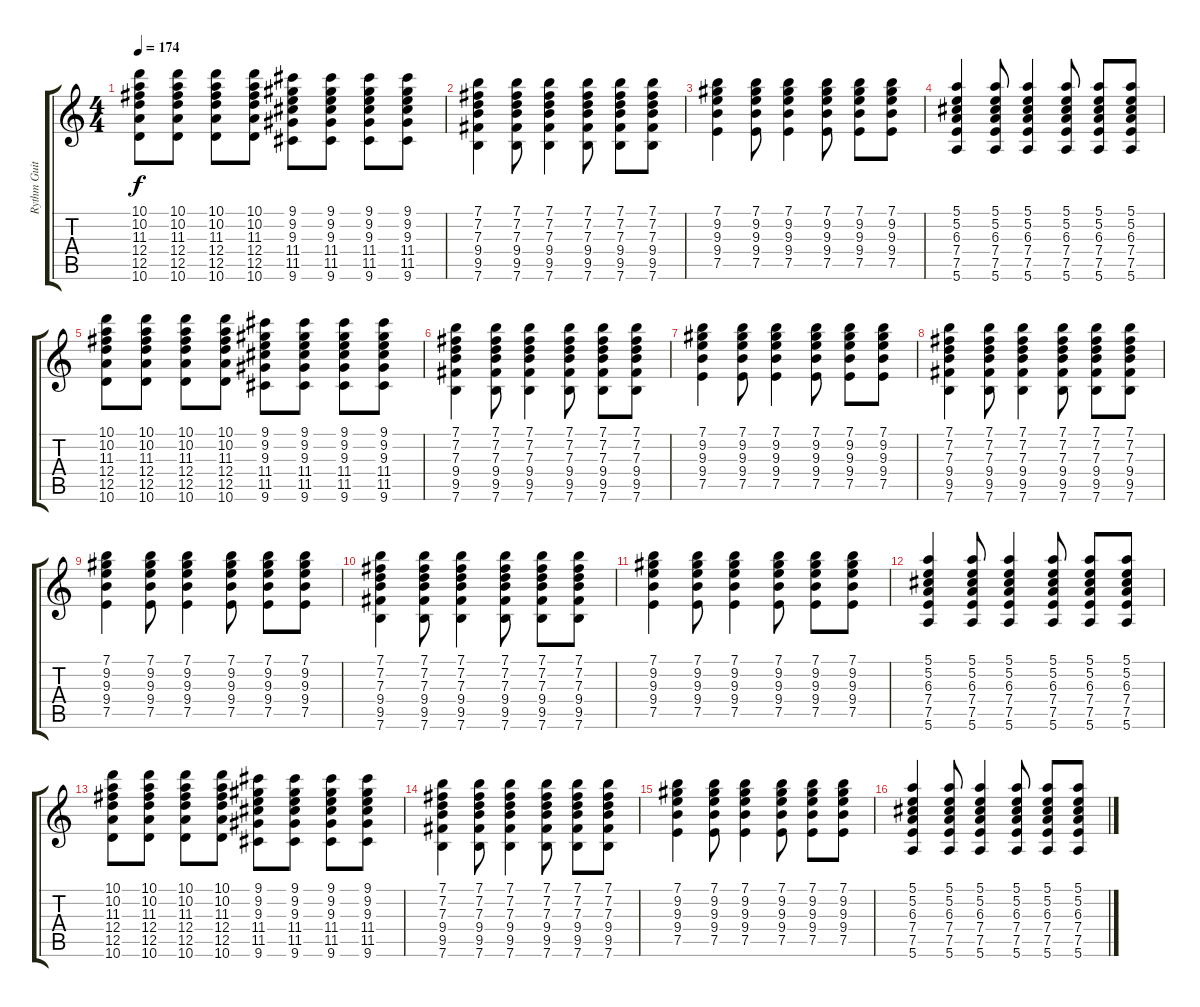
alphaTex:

\track ("Rythm Guitar" "Rythm Guit") {instrument acousticguitarnylon}
\staff {score tabs}
\tuning (E4 B3 G3 D3 A2 E2) {hide}
\ts (4 4)
\tempo 174
\clef g2
\ks c
(10.1 10.2 11.3 12.4 12.5 10.6).8{dy f} (10.1 10.2 11.3 12.4 12.5 10.6).8 (10.1 10.2 11.3 12.4 12.5 10.6).8 (10.1 10.2 11.3 12.4 12.5 10.6).8 (9.1 9.2 9.3 11.4 11.5 9.6).8 (9.1 9.2 9.3 11.4 11.5 9.6).8 (9.1 9.2 9.3 11.4 11.5 9.6).8 (9.1 9.2 9.3 11.4 11.5 9.6).8 |
(7.1 7.2 7.3 9.4 9.5 7.6).4 (7.1 7.2 7.3 9.4 9.5 7.6).8 (7.1 7.2 7.3 9.4 9.5 7.6).4 (7.1 7.2 7.3 9.4 9.5 7.6).8 (7.1 7.2 7.3 9.4 9.5 7.6).8 (7.1 7.2 7.3 9.4 9.5 7.6).8 |
(7.1 9.2 9.3 9.4 7.5).4 (7.1 9.2 9.3 9.4 7.5).8 (7.1 9.2 9.3 9.4 7.5).4 (7.1 9.2 9.3 9.4 7.5).8 (7.1 9.2 9.3 9.4 7.5).8 (7.1 9.2 9.3 9.4 7.5).8 |
(5.1 5.2 6.3 7.4 7.5 5.6).4 (5.1 5.2 6.3 7.4 7.5 5.6).8 (5.1 5.2 6.3 7.4 7.5 5.6).4 (5.1 5.2 6.3 7.4 7.5 5.6).8 (5.1 5.2 6.3 7.4 7.5 5.6).8 (5.1 5.2 6.3 7.4 7.5 5.6).8 |
(10.1 10.2 11.3 12.4 12.5 10.6).8 (10.1 10.2 11.3 12.4 12.5 10.6).8 (10.1 10.2 11.3 12.4 12.5 10.6).8 (10.1 10.2 11.3 12.4 12.5 10.6).8 (9.1 9.2 9.3 11.4 11.5 9.6).8 (9.1 9.2 9.3 11.4 11.5 9.6).8 (9.1 9.2 9.3 11.4 11.5 9.6).8 (9.1 9.2 9.3 11.4 11.5 9.6).8 |
(7.1 7.2 7.3 9.4 9.5 7.6).4 (7.1 7.2 7.3 9.4 9.5 7.6).8 (7.1 7.2 7.3 9.4 9.5 7.6).4 (7.1 7.2 7.3 9.4 9.5 7.6).8 (7.1 7.2 7.3 9.4 9.5 7.6).8 (7.1 7.2 7.3 9.4 9.5 7.6).8 |
(7.1 9.2 9.3 9.4 7.5).4 (7.1 9.2 9.3 9.4 7.5).8 (7.1 9.2 9.3 9.4 7.5).4 (7.1 9.2 9.3 9.4 7.5).8 (7.1 9.2 9.3 9.4 7.5).8 (7.1 9.2 9.3 9.4 7.5).8 |
(7.1 7.2 7.3 9.4 9.5 7.6).4 (7.1 7.2 7.3 9.4 9.5 7.6).8 (7.1 7.2 7.3 9.4 9.5 7.6).4 (7.1 7.2 7.3 9.4 9.5 7.6).8 (7.1 7.2 7.3 9.4 9.5 7.6).8 (7.1 7.2 7.3 9.4 9.5 7.6).8 |
(7.1 9.2 9.3 9.4 7.5).4 (7.1 9.2 9.3 9.4 7.5).8 (7.1 9.2 9.3 9.4 7.5).4 (7.1 9.2 9.3 9.4 7.5).8 (7.1 9.2 9.3 9.4 7.5).8 (7.1 9.2 9.3 9.4 7.5).8 |
(7.1 7.2 7.3 9.4 9.5 7.6).4 (7.1 7.2 7.3 9.4 9.5 7.6).8 (7.1 7.2 7.3 9.4 9.5 7.6).4 (7.1 7.2 7.3 9.4 9.5 7.6).8 (7.1 7.2 7.3 9.4 9.5 7.6).8 (7.1 7.2 7.3 9.4 9.5 7.6).8 |
(7.1 9.2 9.3 9.4 7.5).4 (7.1 9.2 9.3 9.4 7.5).8 (7.1 9.2 9.3 9.4 7.5).4 (7.1 9.2 9.3 9.4 7.5).8 (7.1 9.2 9.3 9.4 7.5).8 (7.1 9.2 9.3 9.4 7.5).8 |
(5.1 5.2 6.3 7.4 7.5 5.6).4 (5.1 5.2 6.3 7.4 7.5 5.6).8 (5.1 5.2 6.3 7.4 7.5 5.6).4 (5.1 5.2 6.3 7.4 7.5 5.6).8 (5.1 5.2 6.3 7.4 7.5 5.6).8 (5.1 5.2 6.3 7.4 7.5 5.6).8 |
(10.1 10.2 11.3 12.4 12.5 10.6).8 (10.1 10.2 11.3 12.4 12.5 10.6).8 (10.1 10.2 11.3 12.4 12.5 10.6).8 (10.1 10.2 11.3 12.4 12.5 10.6).8 (9.1 9.2 9.3 11.4 11.5 9.6).8 (9.1 9.2 9.3 11.4 11.5 9.6).8 (9.1 9.2 9.3 11.4 11.5 9.6).8 (9.1 9.2 9.3 11.4 11.5 9.6).8 |
(7.1 7.2 7.3 9.4 9.5 7.6).4 (7.1 7.2 7.3 9.4 9.5 7.6).8 (7.1 7.2 7.3 9.4 9.5 7.6).4 (7.1 7.2 7.3 9.4 9.5 7.6).8 (7.1 7.2 7.3 9.4 9.5 7.6).8 (7.1 7.2 7.3 9.4 9.5 7.6).8 |
(7.1 9.2 9.3 9.4 7.5).4 (7.1 9.2 9.3 9.4 7.5).8 (7.1 9.2 9.3 9.4 7.5).4 (7.1 9.2 9.3 9.4 7.5).8 (7.1 9.2 9.3 9.4 7.5).8 (7.1 9.2 9.3 9.4 7.5).8 |
(5.1 5.2 6.3 7.4 7.5 5.6).4 (5.1 5.2 6.3 7.4 7.5 5.6).8 (5.1 5.2 6.3 7.4 7.5 5.6).4 (5.1 5.2 6.3 7.4 7.5 5.6).8 (5.1 5.2 6.3 7.4 7.5 5.6).8 (5.1 5.2 6.3 7.4 7.5 5.6).8
